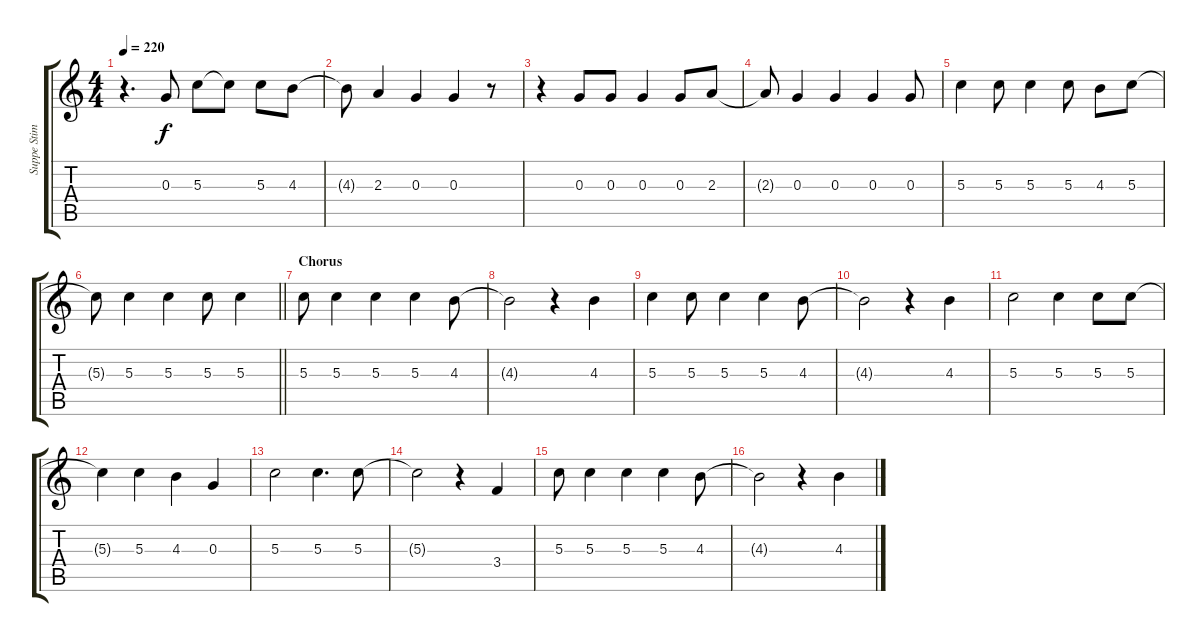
\track ("Suppe Stimme" "Suppe Stim") {instrument overdrivenguitar}
\staff {score tabs}
\tuning (E4 B3 G3 D3 A2 E2) {hide}
\ts (4 4)
\tempo 220
\clef g2
\ks c
r.4{d dy f} 0.3.8 5.3.8 5.3{t}.8 5.3.8 4.3.8 |
4.3{t}.8 2.3.4 0.3.4 0.3.4 r.8 |
r.4 0.3.8 0.3.8 0.3.4 0.3.8 2.3.8 |
2.3{t}.8 0.3.4 0.3.4 0.3.4 0.3.8 |
5.3.4 5.3.8 5.3.4 5.3.8 4.3.8 5.3.8 |
\barLineRight lightlight
5.3{t}.8 5.3.4 5.3.4 5.3.8 5.3.4 |
\section ("" "Chorus")
5.3.8 5.3.4 5.3.4 5.3.4 4.3.8 |
4.3{t}.2 r.4 4.3.4 |
5.3.4 5.3.8 5.3.4 5.3.4 4.3.8 |
4.3{t}.2 r.4 4.3.4 |
5.3.2 5.3.4 5.3.8 5.3.8 |
5.3{t}.4 5.3.4 4.3.4 0.3.4 |
5.3.2 5.3.4{d} 5.3.8 |
5.3{t}.2 r.4 3.4.4 |
5.3.8 5.3.4 5.3.4 5.3.4 4.3.8 |
4.3{t}.2 r.4 4.3.4
